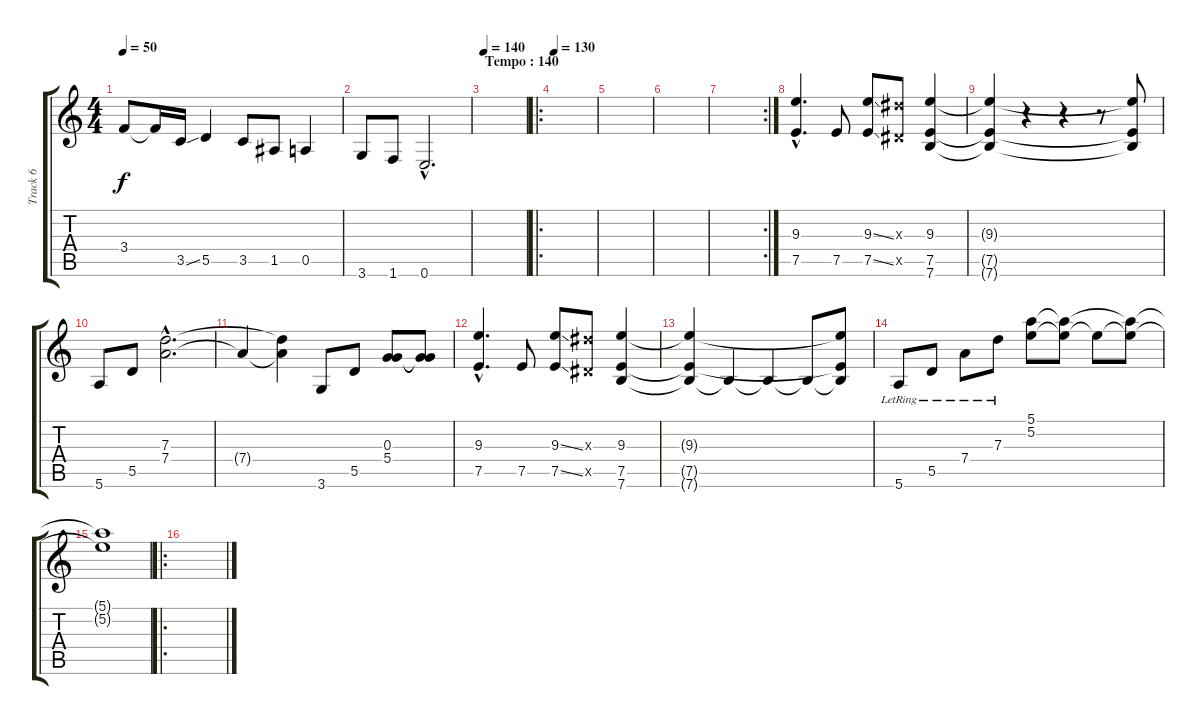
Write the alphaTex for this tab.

\track ("Track 6" "Track 6") {instrument acousticguitarsteel}
\staff {score tabs}
\tuning (E4 B3 G3 D3 A2 E2) {hide}
\ts (4 4)
\tempo 50
\clef g2
\ks c
3.4{t}.8{dy f} 3.4{t}.16 3.5{ss}.16 5.5.4 3.5.8 1.5.8 0.5.4 |
3.6.8 1.6.8 0.6{hac}.2{d} |
\section ("" "Tempo : 140")
\tempo 140
|
\ro
\tempo 130
|
|
|
\rc 2
|
(9.3{hac} 7.5{hac}).4{d volume 9} 7.5.8 (9.3{ss} 7.5{ss}).8 (8.3{x} 6.5{x}).8 (9.3 7.5 7.6).4 |
(9.3{t} 7.5{t} 7.6{t}).4 r.4 r.4 r.8 (9.3{t} 7.5{t} 7.6{t}).8 |
5.6.8{volume 9} 5.5.8 (7.3{hac} 7.4{hac}).2{d} |
7.4{t}.4 (7.3{t} 7.4{t}).4 3.6.8 5.5.8 (0.3 5.4).8 (0.3{t} 5.4{t}).8 |
(9.3{hac} 7.5{hac}).4{d volume 9} 7.5.8 (9.3{ss} 7.5{ss}).8 (8.3{x} 6.5{x}).8 (9.3 7.5 7.6).4 |
(9.3{t} 7.5{t} 7.6{t}).4 7.6{t}.4 7.6{t}.4 7.6{t}.8 (9.3{t} 7.5{t} 7.6{t}).8 |
5.6{lr}.8{volume 9} 5.5{lr}.8 7.4{lr}.8 7.3{lr}.8 (5.1 5.2).8 (5.1{t} 5.2{t}).8 5.2{t}.8 (5.1{t} 5.2{t}).8 |
(5.1{t} 5.2{t}).1 |
\ro
